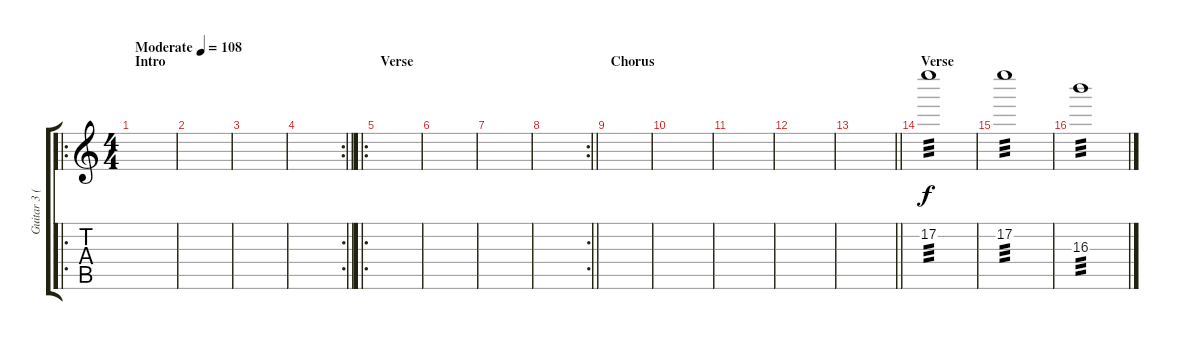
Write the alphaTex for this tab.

\track ("Guitar 3 (Clean) w/ Octaver [+1 Octave]" "Guitar 3 (") {instrument electricguitarjazz}
\staff {score tabs}
\tuning (E5 B4 G4 D4 A3 E3) {hide}
\ro
\ts (4 4)
\section ("" "Intro")
\tempo (108 "Moderate")
\clef g2
\ks c
|
|
|
\rc 2
\barLineRight lightlight
|
\ro
\section ("" "Verse")
|
|
|
\rc 2
\barLineRight lightlight
|
\section ("" "Chorus")
|
|
|
|
\barLineRight lightlight
|
\section ("" "Verse")
17.2.1{tp 3} |
17.2.1{tp 3} |
16.3.1{tp 3}
